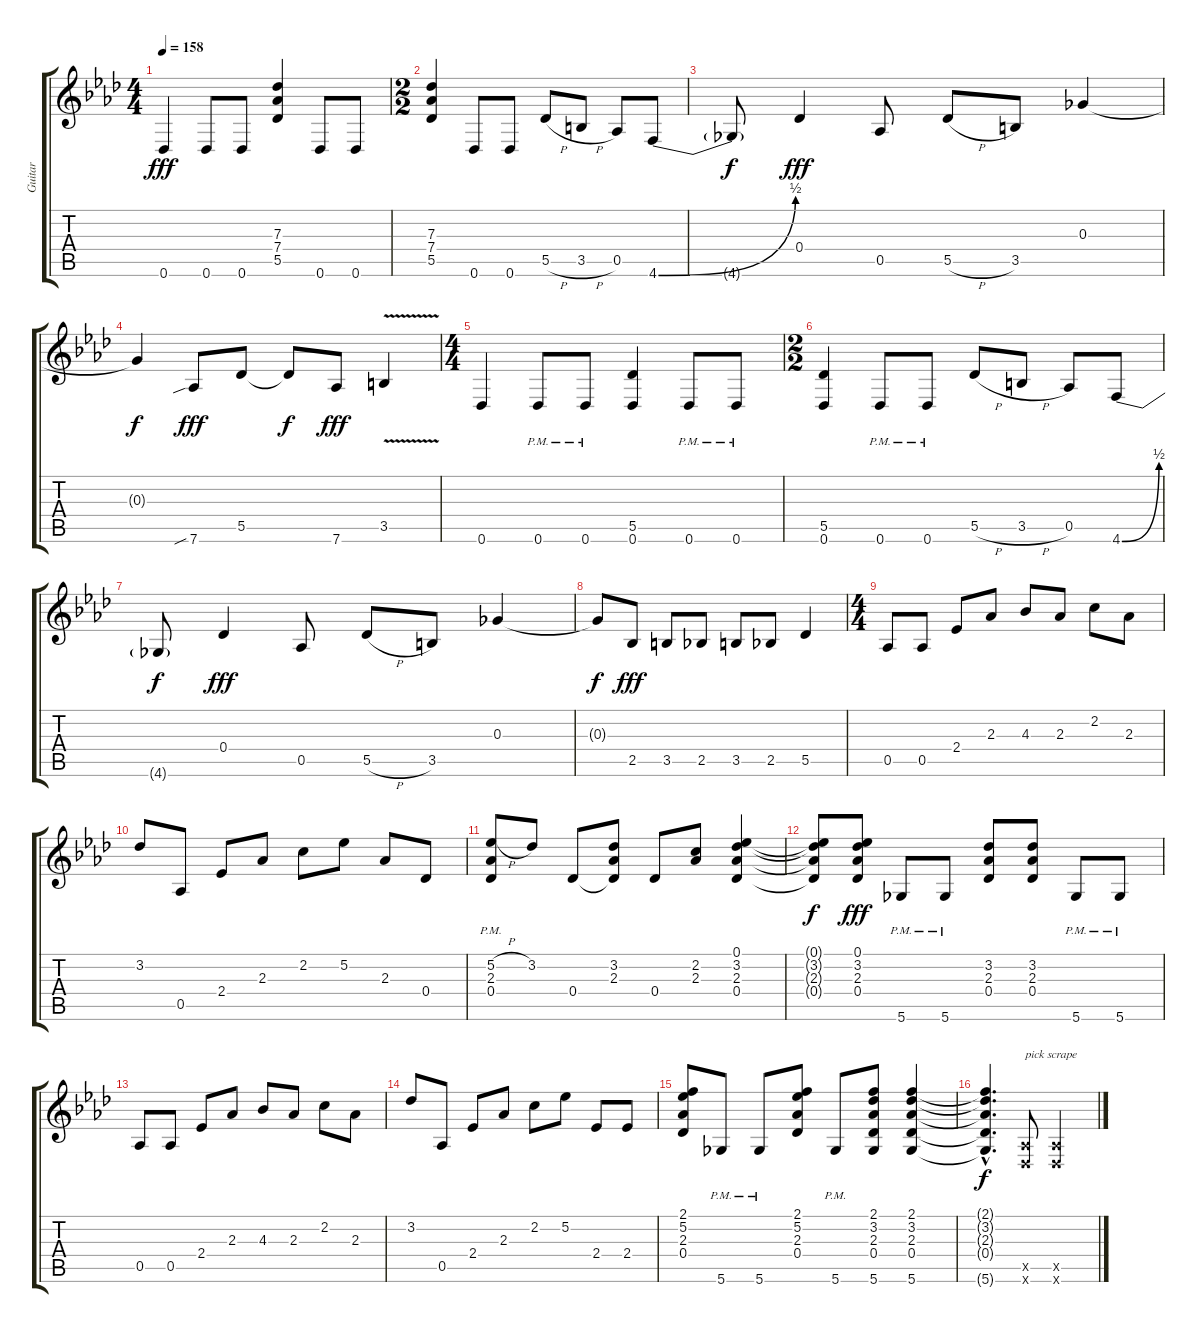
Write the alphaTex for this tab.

\track ("Guitar" "Guitar") {instrument overdrivenguitar}
\staff {score tabs}
\tuning (Eb4 Bb3 Gb3 Db3 Ab2 Db2) {hide}
\ts (4 4)
\tempo 158
\clef g2
\ks ab
0.6.4{dy fff} 0.6.8 0.6.8 (7.3 7.4 5.5).4 0.6.8 0.6.8 |
\ts (2 2)
(7.3 7.4 5.5).4 0.6.8 0.6.8 5.5{h}.8 3.5{h}.8 0.5.8 4.6{be (bend 0 0 60 2)}.8 |
4.6{t}.8{dy f} 0.4.4{dy fff} 0.5.8 5.5{h}.8 3.5.8 0.3.4 |
0.3{t}.4{dy f} 7.6{sib}.8{dy fff} 5.5.8 5.5{t}.8{dy f} 7.6.8{dy fff} 3.5{v}.4 |
\ts (4 4)
0.6.4 0.6{pm}.8 0.6{pm}.8 (5.5 0.6).4 0.6{pm}.8 0.6{pm}.8 |
\ts (2 2)
(5.5 0.6).4 0.6{pm}.8 0.6{pm}.8 5.5{h}.8 3.5{h}.8 0.5.8 4.6{be (bend 0 0 60 2)}.8 |
4.6{t}.8{dy f} 0.4.4{dy fff} 0.5.8 5.5{h}.8 3.5.8 0.3.4 |
0.3{t}.8{dy f} 2.5.8{dy fff} 3.5.8 2.5.8 3.5.8 2.5.8 5.5.4 |
\ts (4 4)
0.5.8 0.5.8 2.4.8 2.3.8 4.3.8 2.3.8 2.2.8 2.3.8 |
3.2.8 0.5.8 2.4.8 2.3.8 2.2.8 5.2.8 2.3.8 0.4.8 |
(5.2{h} 2.3{pm} 0.4{pm}).8 3.2.8 0.4.8 (3.2 2.3 0.4{t}).8 0.4.8 (2.2 2.3).8 (0.1 3.2 2.3 0.4).4 |
(0.1{t} 3.2{t} 2.3{t} 0.4{t}).8{dy f} (0.1 3.2 2.3 0.4).8{dy fff} 5.6{pm}.8 5.6{pm}.8 (3.2 2.3 0.4).8 (3.2 2.3 0.4).8 5.6{pm}.8 5.6{pm}.8 |
0.5.8 0.5.8 2.4.8 2.3.8 4.3.8 2.3.8 2.2.8 2.3.8 |
3.2.8 0.5.8 2.4.8 2.3.8 2.2.8 5.2.8 2.4.8 2.4.8 |
(2.1 5.2 2.3 0.4).8 5.6{pm}.8 5.6{pm}.8 (2.1 5.2 2.3 0.4).8 5.6{pm}.8 (2.1 3.2 2.3 0.4 5.6).8 (2.1 3.2 2.3 0.4 5.6).4 |
(2.1{hac t} 3.2{hac t} 2.3{hac t} 0.4{hac t} 5.6{hac t}).4{d dy f} (0.5{x} 0.6{x}).8{txt "pick scrape"} (0.5{x} 0.6{x}).2
